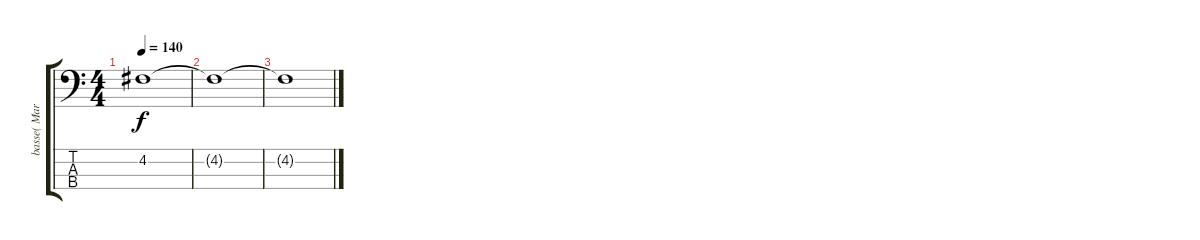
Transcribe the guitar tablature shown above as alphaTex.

\track ("basse( Mark )" "basse( Mar") {instrument electricbasspick}
\staff {score tabs}
\tuning (G2 D2 A1 E1) {hide}
\ts (4 4)
\tempo 140
\clef f4
\ks c
4.2.1{dy f} |
4.2{t}.1 |
4.2{t}.1
